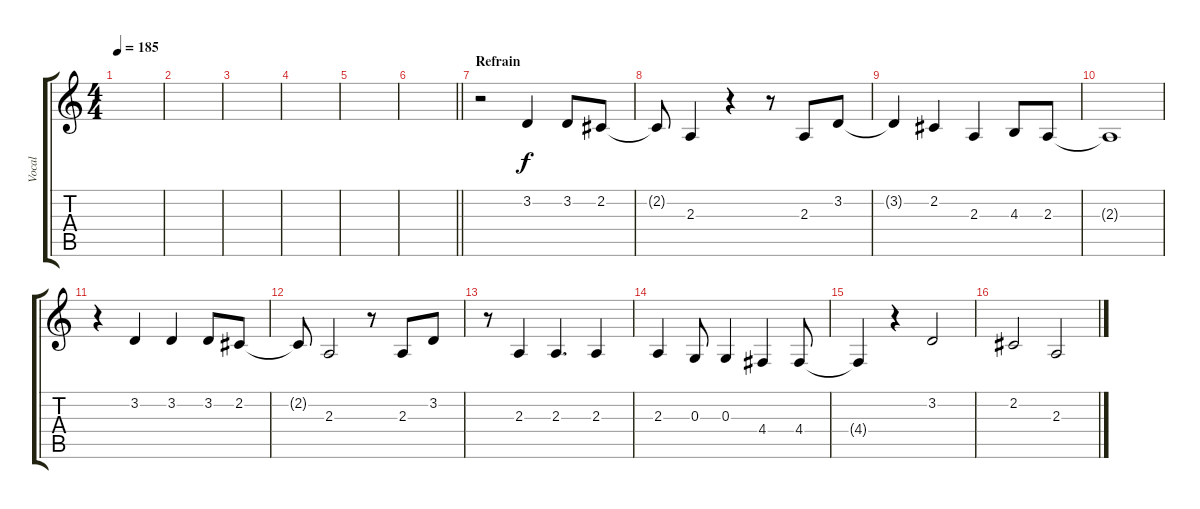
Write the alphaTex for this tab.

\track ("Vocal" "Vocal") {instrument lead1square}
\staff {score tabs}
\tuning (E4 B3 G3 D3 A2 E2) {hide}
\ts (4 4)
\tempo 185
\clef g2
\ks c
|
|
|
|
|
\barLineRight lightlight
|
\section ("" "Refrain")
r.2 3.2.4 3.2.8 2.2.8 |
2.2{t}.8 2.3.4 r.4 r.8 2.3.8 3.2.8 |
3.2{t}.4 2.2.4 2.3.4 4.3.8 2.3.8 |
2.3{t}.1 |
r.4 3.2.4 3.2.4 3.2.8 2.2.8 |
2.2{t}.8 2.3.2 r.8 2.3.8 3.2.8 |
r.8 2.3.4 2.3.4{d} 2.3.4 |
2.3.4 0.3.8 0.3.4 4.4.4 4.4.8 |
4.4{t}.4 r.4 3.2.2 |
2.2.2 2.3.2
